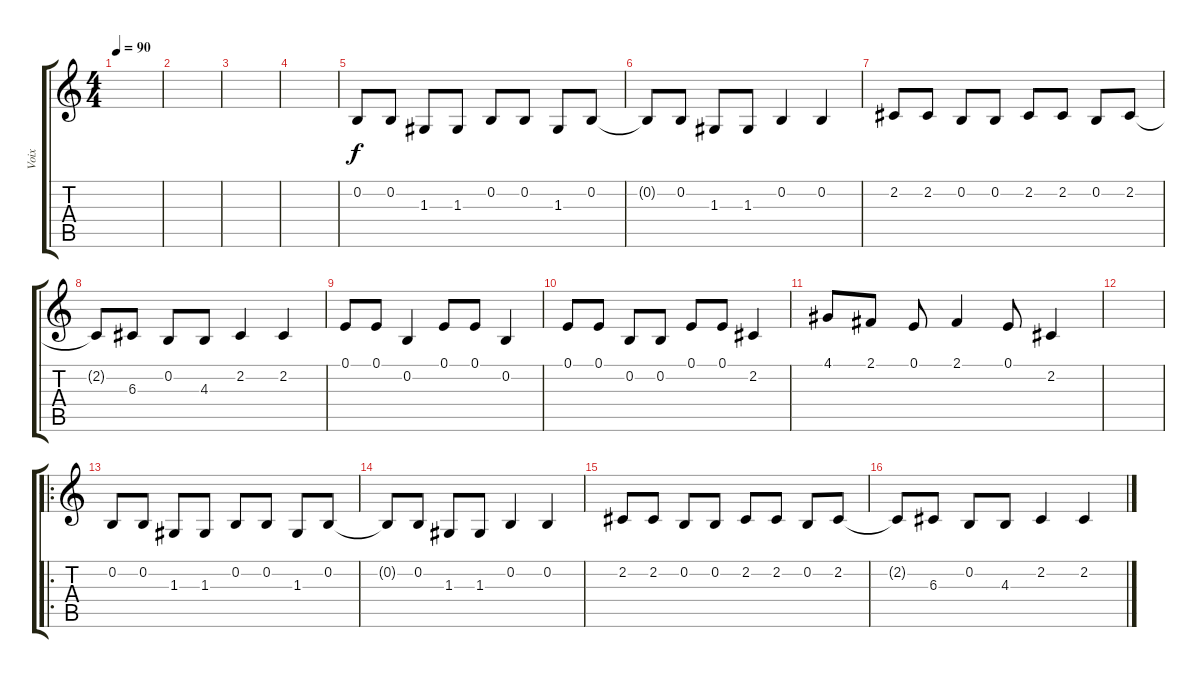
\track ("Voix" "Voix") {instrument piccolo}
\staff {score tabs}
\tuning (E4 B3 G3 D3 A2 E2) {hide}
\ts (4 4)
\tempo 90
\clef g2
\ks c
|
|
|
|
0.2.8 0.2.8 1.3.8 1.3.8 0.2.8 0.2.8 1.3.8 0.2.8 |
0.2{t}.8 0.2.8 1.3.8 1.3.8 0.2.4 0.2.4 |
2.2.8 2.2.8 0.2.8 0.2.8 2.2.8 2.2.8 0.2.8 2.2.8 |
2.2{t}.8 6.3.8 0.2.8 4.3.8 2.2.4 2.2.4 |
0.1.8 0.1.8 0.2.4 0.1.8 0.1.8 0.2.4 |
0.1.8 0.1.8 0.2.8 0.2.8 0.1.8 0.1.8 2.2.4 |
4.1.8 2.1.8 0.1.8 2.1.4 0.1.8 2.2.4 |
|
\ro
0.2.8 0.2.8 1.3.8 1.3.8 0.2.8 0.2.8 1.3.8 0.2.8 |
0.2{t}.8 0.2.8 1.3.8 1.3.8 0.2.4 0.2.4 |
2.2.8 2.2.8 0.2.8 0.2.8 2.2.8 2.2.8 0.2.8 2.2.8 |
2.2{t}.8 6.3.8 0.2.8 4.3.8 2.2.4 2.2.4
